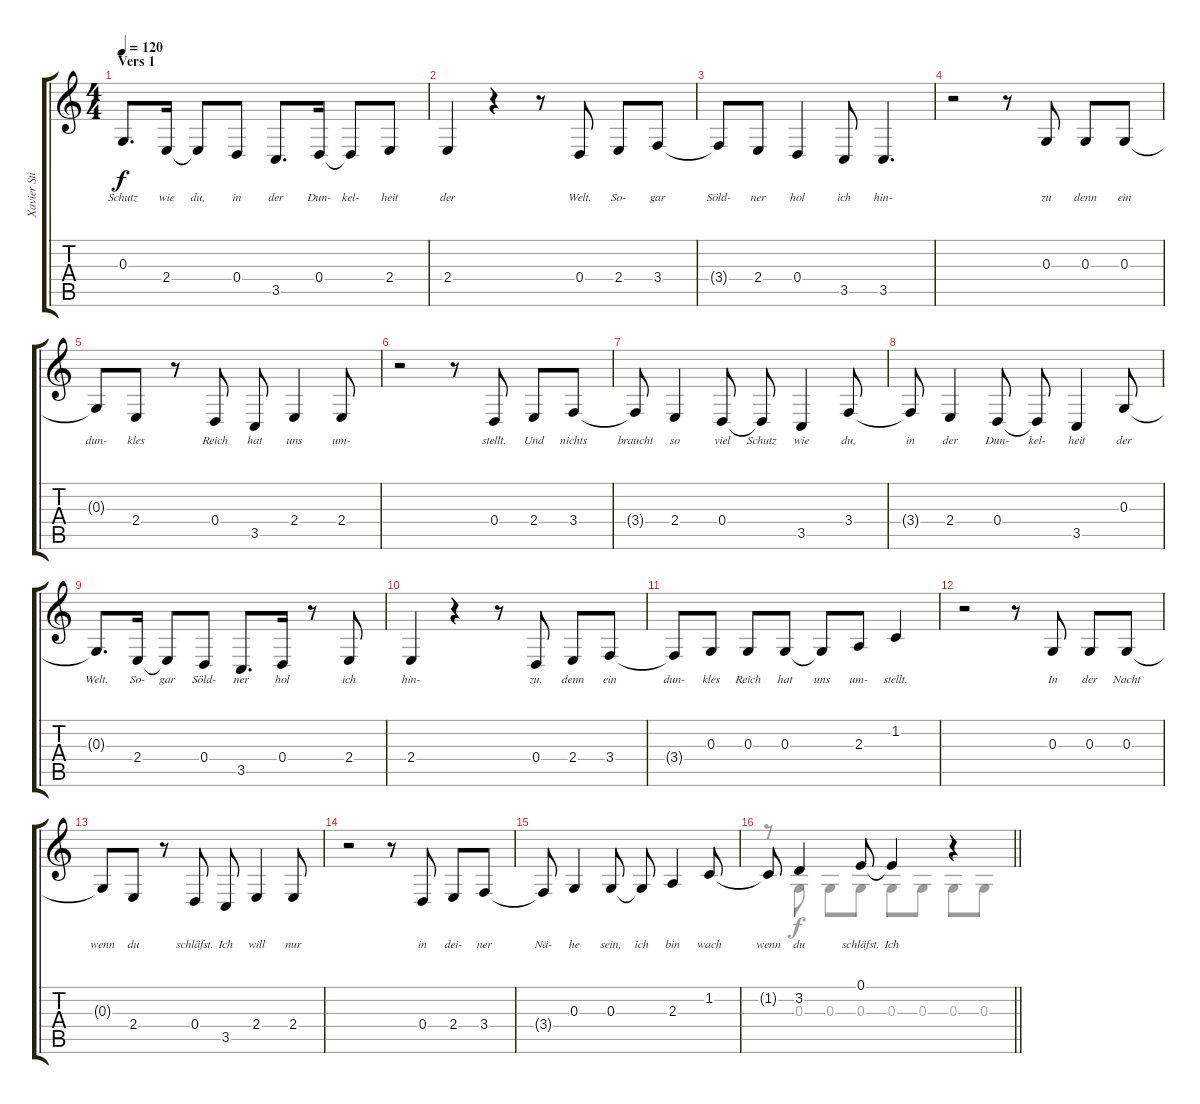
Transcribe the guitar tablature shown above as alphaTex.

\track ("Xavier Stimme" "Xavier Sti") {instrument flute}
\staff {score tabs}
\tuning (E4 B3 G3 D3 A2 E2) {hide}
\voice
\ts (4 4)
\section ("" "Vers 1")
\tempo 120
\clef g2
\ks c
0.3.8{d lyrics (0 "Schutz") lyrics (1 "") lyrics (2 "") lyrics (3 "") lyrics (4 "") dy f} 2.4.16{lyrics (0 "wie") lyrics (1 "") lyrics (2 "") lyrics (3 "") lyrics (4 "")} 2.4{t}.8{lyrics (0 "du,") lyrics (1 "") lyrics (2 "") lyrics (3 "") lyrics (4 "")} 0.4.8{lyrics (0 "in") lyrics (1 "") lyrics (2 "") lyrics (3 "") lyrics (4 "")} 3.5.8{d lyrics (0 "der") lyrics (1 "") lyrics (2 "") lyrics (3 "") lyrics (4 "")} 0.4.16{lyrics (0 "Dun-") lyrics (1 "") lyrics (2 "") lyrics (3 "") lyrics (4 "")} 0.4{t}.8{lyrics (0 "kel-") lyrics (1 "") lyrics (2 "") lyrics (3 "") lyrics (4 "")} 2.4.8{lyrics (0 "heit") lyrics (1 "") lyrics (2 "") lyrics (3 "") lyrics (4 "")} |
2.4.4{lyrics (0 "der") lyrics (1 "") lyrics (2 "") lyrics (3 "") lyrics (4 "")} r.4 r.8 0.4.8{lyrics (0 "Welt.") lyrics (1 "") lyrics (2 "") lyrics (3 "") lyrics (4 "")} 2.4.8{lyrics (0 "So-") lyrics (1 "") lyrics (2 "") lyrics (3 "") lyrics (4 "")} 3.4.8{lyrics (0 "gar") lyrics (1 "") lyrics (2 "") lyrics (3 "") lyrics (4 "")} |
3.4{t}.8{lyrics (0 "Söld-") lyrics (1 "") lyrics (2 "") lyrics (3 "") lyrics (4 "")} 2.4.8{lyrics (0 "ner") lyrics (1 "") lyrics (2 "") lyrics (3 "") lyrics (4 "")} 0.4.4{lyrics (0 "hol") lyrics (1 "") lyrics (2 "") lyrics (3 "") lyrics (4 "")} 3.5.8{lyrics (0 "ich") lyrics (1 "") lyrics (2 "") lyrics (3 "") lyrics (4 "")} 3.5.4{d lyrics (0 "hin-") lyrics (1 "") lyrics (2 "") lyrics (3 "") lyrics (4 "")} |
r.2 r.8 0.3.8{lyrics (0 "zu") lyrics (1 "") lyrics (2 "") lyrics (3 "") lyrics (4 "")} 0.3.8{lyrics (0 "denn") lyrics (1 "") lyrics (2 "") lyrics (3 "") lyrics (4 "")} 0.3.8{lyrics (0 "ein") lyrics (1 "") lyrics (2 "") lyrics (3 "") lyrics (4 "")} |
0.3{t}.8{lyrics (0 "dun-") lyrics (1 "") lyrics (2 "") lyrics (3 "") lyrics (4 "")} 2.4.8{lyrics (0 "kles") lyrics (1 "") lyrics (2 "") lyrics (3 "") lyrics (4 "")} r.8 0.4.8{lyrics (0 "Reich") lyrics (1 "") lyrics (2 "") lyrics (3 "") lyrics (4 "")} 3.5.8{lyrics (0 "hat") lyrics (1 "") lyrics (2 "") lyrics (3 "") lyrics (4 "")} 2.4.4{lyrics (0 "uns") lyrics (1 "") lyrics (2 "") lyrics (3 "") lyrics (4 "")} 2.4.8{lyrics (0 "um-") lyrics (1 "") lyrics (2 "") lyrics (3 "") lyrics (4 "")} |
r.2 r.8 0.4.8{lyrics (0 "stellt.") lyrics (1 "") lyrics (2 "") lyrics (3 "") lyrics (4 "")} 2.4.8{lyrics (0 "Und") lyrics (1 "") lyrics (2 "") lyrics (3 "") lyrics (4 "")} 3.4.8{lyrics (0 "nichts") lyrics (1 "") lyrics (2 "") lyrics (3 "") lyrics (4 "")} |
3.4{t}.8{lyrics (0 "braucht") lyrics (1 "") lyrics (2 "") lyrics (3 "") lyrics (4 "")} 2.4.4{lyrics (0 "so") lyrics (1 "") lyrics (2 "") lyrics (3 "") lyrics (4 "")} 0.4.8{lyrics (0 "viel") lyrics (1 "") lyrics (2 "") lyrics (3 "") lyrics (4 "")} 0.4{t}.8{lyrics (0 "Schutz") lyrics (1 "") lyrics (2 "") lyrics (3 "") lyrics (4 "")} 3.5.4{lyrics (0 "wie") lyrics (1 "") lyrics (2 "") lyrics (3 "") lyrics (4 "")} 3.4.8{lyrics (0 "du,") lyrics (1 "") lyrics (2 "") lyrics (3 "") lyrics (4 "")} |
3.4{t}.8{lyrics (0 "in") lyrics (1 "") lyrics (2 "") lyrics (3 "") lyrics (4 "")} 2.4.4{lyrics (0 "der") lyrics (1 "") lyrics (2 "") lyrics (3 "") lyrics (4 "")} 0.4.8{lyrics (0 "Dun-") lyrics (1 "") lyrics (2 "") lyrics (3 "") lyrics (4 "")} 0.4{t}.8{lyrics (0 "kel-") lyrics (1 "") lyrics (2 "") lyrics (3 "") lyrics (4 "")} 3.5.4{lyrics (0 "heit") lyrics (1 "") lyrics (2 "") lyrics (3 "") lyrics (4 "")} 0.3.8{lyrics (0 "der") lyrics (1 "") lyrics (2 "") lyrics (3 "") lyrics (4 "")} |
0.3{t}.8{d lyrics (0 "Welt.") lyrics (1 "") lyrics (2 "") lyrics (3 "") lyrics (4 "")} 2.4.16{lyrics (0 "So-") lyrics (1 "") lyrics (2 "") lyrics (3 "") lyrics (4 "")} 2.4{t}.8{lyrics (0 "gar") lyrics (1 "") lyrics (2 "") lyrics (3 "") lyrics (4 "")} 0.4.8{lyrics (0 "Söld-") lyrics (1 "") lyrics (2 "") lyrics (3 "") lyrics (4 "")} 3.5.8{d lyrics (0 "ner") lyrics (1 "") lyrics (2 "") lyrics (3 "") lyrics (4 "")} 0.4.16{lyrics (0 "hol") lyrics (1 "") lyrics (2 "") lyrics (3 "") lyrics (4 "")} r.8 2.4.8{lyrics (0 "ich") lyrics (1 "") lyrics (2 "") lyrics (3 "") lyrics (4 "")} |
2.4.4{lyrics (0 "hin-") lyrics (1 "") lyrics (2 "") lyrics (3 "") lyrics (4 "")} r.4 r.8 0.4.8{lyrics (0 "zu,") lyrics (1 "") lyrics (2 "") lyrics (3 "") lyrics (4 "")} 2.4.8{lyrics (0 "denn") lyrics (1 "") lyrics (2 "") lyrics (3 "") lyrics (4 "")} 3.4.8{lyrics (0 "ein") lyrics (1 "") lyrics (2 "") lyrics (3 "") lyrics (4 "")} |
3.4{t}.8{lyrics (0 "dun-") lyrics (1 "") lyrics (2 "") lyrics (3 "") lyrics (4 "")} 0.3.8{lyrics (0 "kles") lyrics (1 "") lyrics (2 "") lyrics (3 "") lyrics (4 "")} 0.3.8{lyrics (0 "Reich") lyrics (1 "") lyrics (2 "") lyrics (3 "") lyrics (4 "")} 0.3.8{lyrics (0 "hat") lyrics (1 "") lyrics (2 "") lyrics (3 "") lyrics (4 "")} 0.3{t}.8{lyrics (0 "uns") lyrics (1 "") lyrics (2 "") lyrics (3 "") lyrics (4 "")} 2.3.8{lyrics (0 "um-") lyrics (1 "") lyrics (2 "") lyrics (3 "") lyrics (4 "")} 1.2.4{lyrics (0 "stellt.") lyrics (1 "") lyrics (2 "") lyrics (3 "") lyrics (4 "")} |
r.2 r.8 0.3.8{lyrics (0 "In") lyrics (1 "") lyrics (2 "") lyrics (3 "") lyrics (4 "")} 0.3.8{lyrics (0 "der") lyrics (1 "") lyrics (2 "") lyrics (3 "") lyrics (4 "")} 0.3.8{lyrics (0 "Nacht") lyrics (1 "") lyrics (2 "") lyrics (3 "") lyrics (4 "")} |
0.3{t}.8{lyrics (0 "wenn") lyrics (1 "") lyrics (2 "") lyrics (3 "") lyrics (4 "")} 2.4.8{lyrics (0 "du") lyrics (1 "") lyrics (2 "") lyrics (3 "") lyrics (4 "")} r.8 0.4.8{lyrics (0 "schläfst.") lyrics (1 "") lyrics (2 "") lyrics (3 "") lyrics (4 "")} 3.5.8{lyrics (0 "Ich") lyrics (1 "") lyrics (2 "") lyrics (3 "") lyrics (4 "")} 2.4.4{lyrics (0 "will") lyrics (1 "") lyrics (2 "") lyrics (3 "") lyrics (4 "")} 2.4.8{lyrics (0 "nur") lyrics (1 "") lyrics (2 "") lyrics (3 "") lyrics (4 "")} |
r.2 r.8 0.4.8{lyrics (0 "in") lyrics (1 "") lyrics (2 "") lyrics (3 "") lyrics (4 "")} 2.4.8{lyrics (0 "dei-") lyrics (1 "") lyrics (2 "") lyrics (3 "") lyrics (4 "")} 3.4.8{lyrics (0 "ner") lyrics (1 "") lyrics (2 "") lyrics (3 "") lyrics (4 "")} |
3.4{t}.8{lyrics (0 "Nä-") lyrics (1 "") lyrics (2 "") lyrics (3 "") lyrics (4 "")} 0.3.4{lyrics (0 "he") lyrics (1 "") lyrics (2 "") lyrics (3 "") lyrics (4 "")} 0.3.8{lyrics (0 "sein,") lyrics (1 "") lyrics (2 "") lyrics (3 "") lyrics (4 "")} 0.3{t}.8{lyrics (0 "ich") lyrics (1 "") lyrics (2 "") lyrics (3 "") lyrics (4 "")} 2.3.4{lyrics (0 "bin") lyrics (1 "") lyrics (2 "") lyrics (3 "") lyrics (4 "")} 1.2.8{lyrics (0 "wach") lyrics (1 "") lyrics (2 "") lyrics (3 "") lyrics (4 "")} |
\barLineRight lightlight
1.2{t}.8{lyrics (0 "wenn") lyrics (1 "") lyrics (2 "") lyrics (3 "") lyrics (4 "")} 3.2.4{lyrics (0 "du") lyrics (1 "") lyrics (2 "") lyrics (3 "") lyrics (4 "")} 0.1.8{lyrics (0 "schläfst.") lyrics (1 "") lyrics (2 "") lyrics (3 "") lyrics (4 "")} 0.1{t}.4{lyrics (0 "Ich") lyrics (1 "") lyrics (2 "") lyrics (3 "") lyrics (4 "")} r.4
\voice
\clef g2
\ottava regular
\simile none
\ks c
|
|
|
|
|
|
|
|
|
|
|
|
|
|
|
\barLineRight lightlight
r.8 0.3.8 0.3.8 0.3.8 0.3.8 0.3.8 0.3.8 0.3.8
